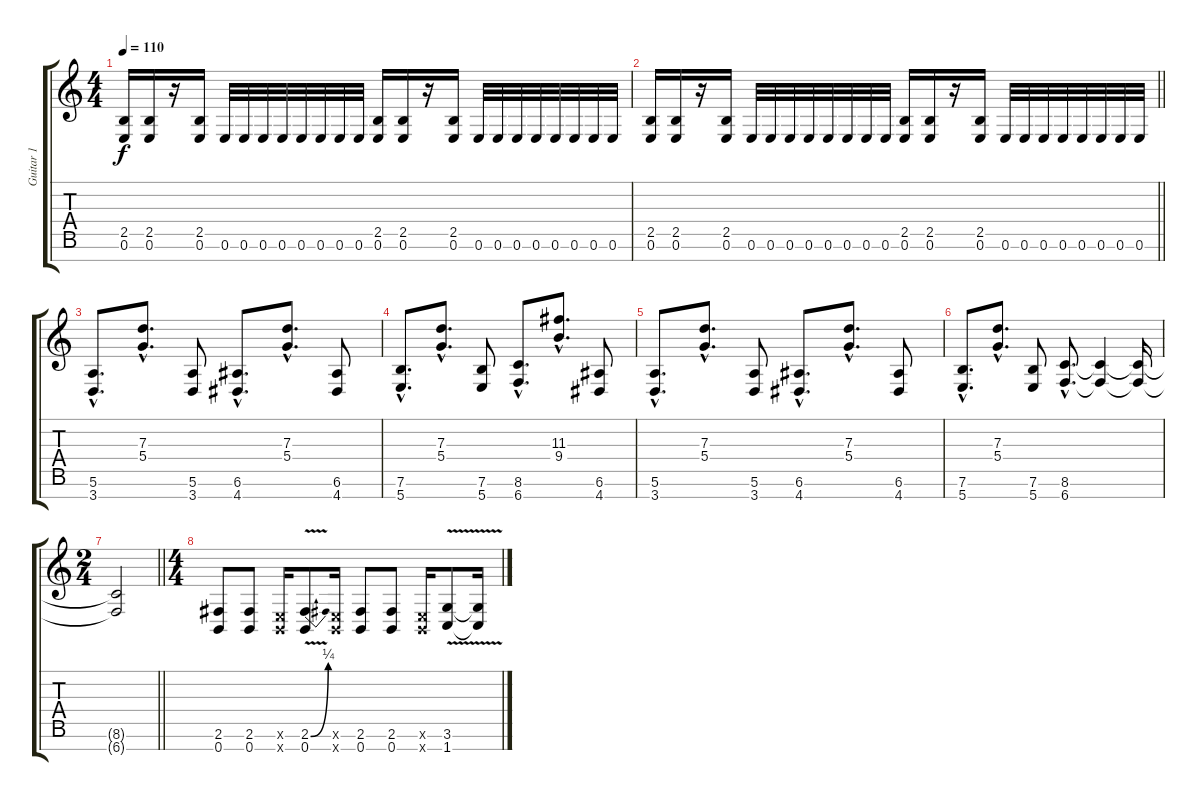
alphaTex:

\track ("Guitar 1" "Guitar 1") {instrument distortionguitar}
\staff {score tabs}
\tuning (E4 B3 G3 D3 A2 E2 B1) {hide}
\ts (4 4)
\tempo 110
\clef g2
\ks c
(2.5 0.6).16{dy f} (2.5 0.6).16 r.16 (2.5 0.6).16 0.6.32 0.6.32 0.6.32 0.6.32 0.6.32 0.6.32 0.6.32 0.6.32 (2.5 0.6).16 (2.5 0.6).16 r.16 (2.5 0.6).16 0.6.32 0.6.32 0.6.32 0.6.32 0.6.32 0.6.32 0.6.32 0.6.32 |
\barLineRight lightlight
(2.5 0.6).16 (2.5 0.6).16 r.16 (2.5 0.6).16 0.6.32 0.6.32 0.6.32 0.6.32 0.6.32 0.6.32 0.6.32 0.6.32 (2.5 0.6).16 (2.5 0.6).16 r.16 (2.5 0.6).16 0.6.32 0.6.32 0.6.32 0.6.32 0.6.32 0.6.32 0.6.32 0.6.32 |
(5.6{hac} 3.7{hac}).8{d} (7.3{hac} 5.4{hac}).8{d} (5.6 3.7).8 (6.6{hac} 4.7{hac}).8{d} (7.3{hac} 5.4{hac}).8{d} (6.6 4.7).8 |
(7.6{hac} 5.7{hac}).8{d} (7.3{hac} 5.4{hac}).8{d} (7.6 5.7).8 (8.6{hac} 6.7{hac}).8{d} (11.3{hac} 9.4{hac}).8{d} (6.6 4.7).8 |
(5.6{hac} 3.7{hac}).8{d} (7.3{hac} 5.4{hac}).8{d} (5.6 3.7).8 (6.6{hac} 4.7{hac}).8{d} (7.3{hac} 5.4{hac}).8{d} (6.6 4.7).8 |
(7.6{hac} 5.7{hac}).8{d} (7.3{hac} 5.4{hac}).8{d} (7.6 5.7).8 (8.6{hac} 6.7{hac}).8{d} (8.6{t} 6.7{t}).4 (8.6{t} 6.7{t}).16 |
\ts (2 4)
\barLineRight lightlight
(8.6{t} 6.7{t}).2 |
\ts (4 4)
(2.6 0.7).8 (2.6 0.7).8 (0.6{x} 0.7{x}).16 (2.6{be (bend 0 0 60 1) v} 0.7).8 (0.6{x} 0.7{x}).16 (2.6 0.7).8 (2.6 0.7).8 (0.6{x} 0.7{x}).16 (3.6{v} 1.7{v}).8 (3.6{t} 1.7{t}).16
